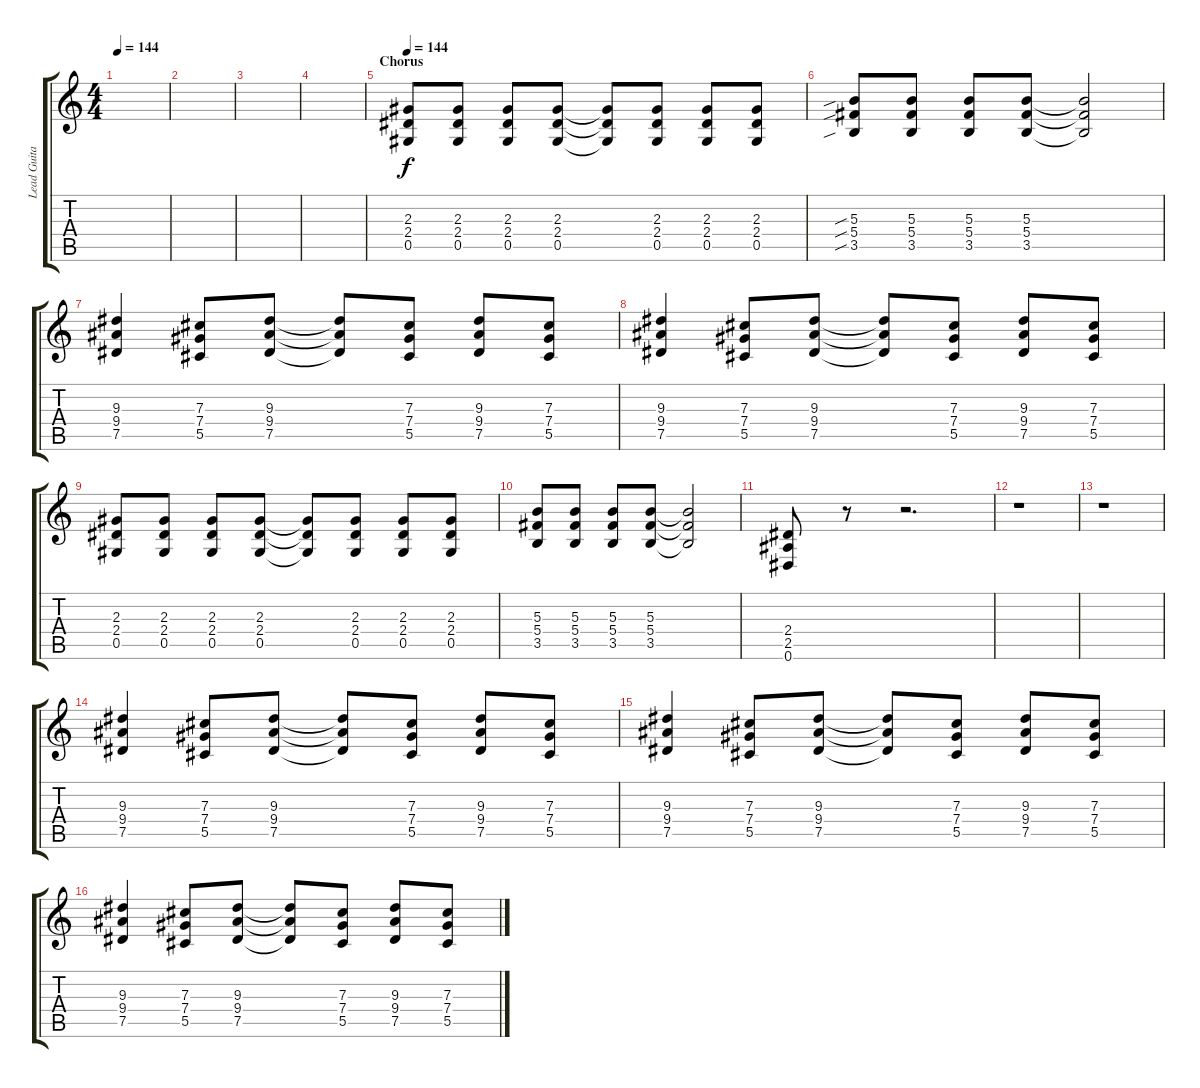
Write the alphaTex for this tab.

\track ("Lead Guitar" "Lead Guita") {instrument distortionguitar}
\staff {score tabs}
\tuning (Eb4 Bb3 Gb3 Db3 Ab2 Eb2) {hide}
\ts (4 4)
\tempo 144
\clef g2
\ks c
|
|
|
|
\section ("" "Chorus")
\tempo 144
(2.3 2.4 0.5).8 (2.3 2.4 0.5).8 (2.3 2.4 0.5).8 (2.3 2.4 0.5).8 (2.3{t} 2.4{t} 0.5{t}).8 (2.3 2.4 0.5).8 (2.3 2.4 0.5).8 (2.3 2.4 0.5).8 |
(5.3{sib} 5.4{sib} 3.5{sib}).8 (5.3 5.4 3.5).8 (5.3 5.4 3.5).8 (5.3 5.4 3.5).8 (5.3{t} 5.4{t} 3.5{t}).2 |
(9.3 9.4 7.5).4 (7.3 7.4 5.5).8 (9.3 9.4 7.5).8 (9.3{t} 9.4{t} 7.5{t}).8 (7.3 7.4 5.5).8 (9.3 9.4 7.5).8 (7.3 7.4 5.5).8 |
(9.3 9.4 7.5).4 (7.3 7.4 5.5).8 (9.3 9.4 7.5).8 (9.3{t} 9.4{t} 7.5{t}).8 (7.3 7.4 5.5).8 (9.3 9.4 7.5).8 (7.3 7.4 5.5).8 |
(2.3 2.4 0.5).8 (2.3 2.4 0.5).8 (2.3 2.4 0.5).8 (2.3 2.4 0.5).8 (2.3{t} 2.4{t} 0.5{t}).8 (2.3 2.4 0.5).8 (2.3 2.4 0.5).8 (2.3 2.4 0.5).8 |
(5.3 5.4 3.5).8 (5.3 5.4 3.5).8 (5.3 5.4 3.5).8 (5.3 5.4 3.5).8 (5.3{t} 5.4{t} 3.5{t}).2 |
(2.4 2.5 0.6).8 r.8 r.2{d} |
r.1 |
r.1 |
(9.3 9.4 7.5).4 (7.3 7.4 5.5).8 (9.3 9.4 7.5).8 (9.3{t} 9.4{t} 7.5{t}).8 (7.3 7.4 5.5).8 (9.3 9.4 7.5).8 (7.3 7.4 5.5).8 |
(9.3 9.4 7.5).4 (7.3 7.4 5.5).8 (9.3 9.4 7.5).8 (9.3{t} 9.4{t} 7.5{t}).8 (7.3 7.4 5.5).8 (9.3 9.4 7.5).8 (7.3 7.4 5.5).8 |
(9.3 9.4 7.5).4 (7.3 7.4 5.5).8 (9.3 9.4 7.5).8 (9.3{t} 9.4{t} 7.5{t}).8 (7.3 7.4 5.5).8 (9.3 9.4 7.5).8 (7.3 7.4 5.5).8
